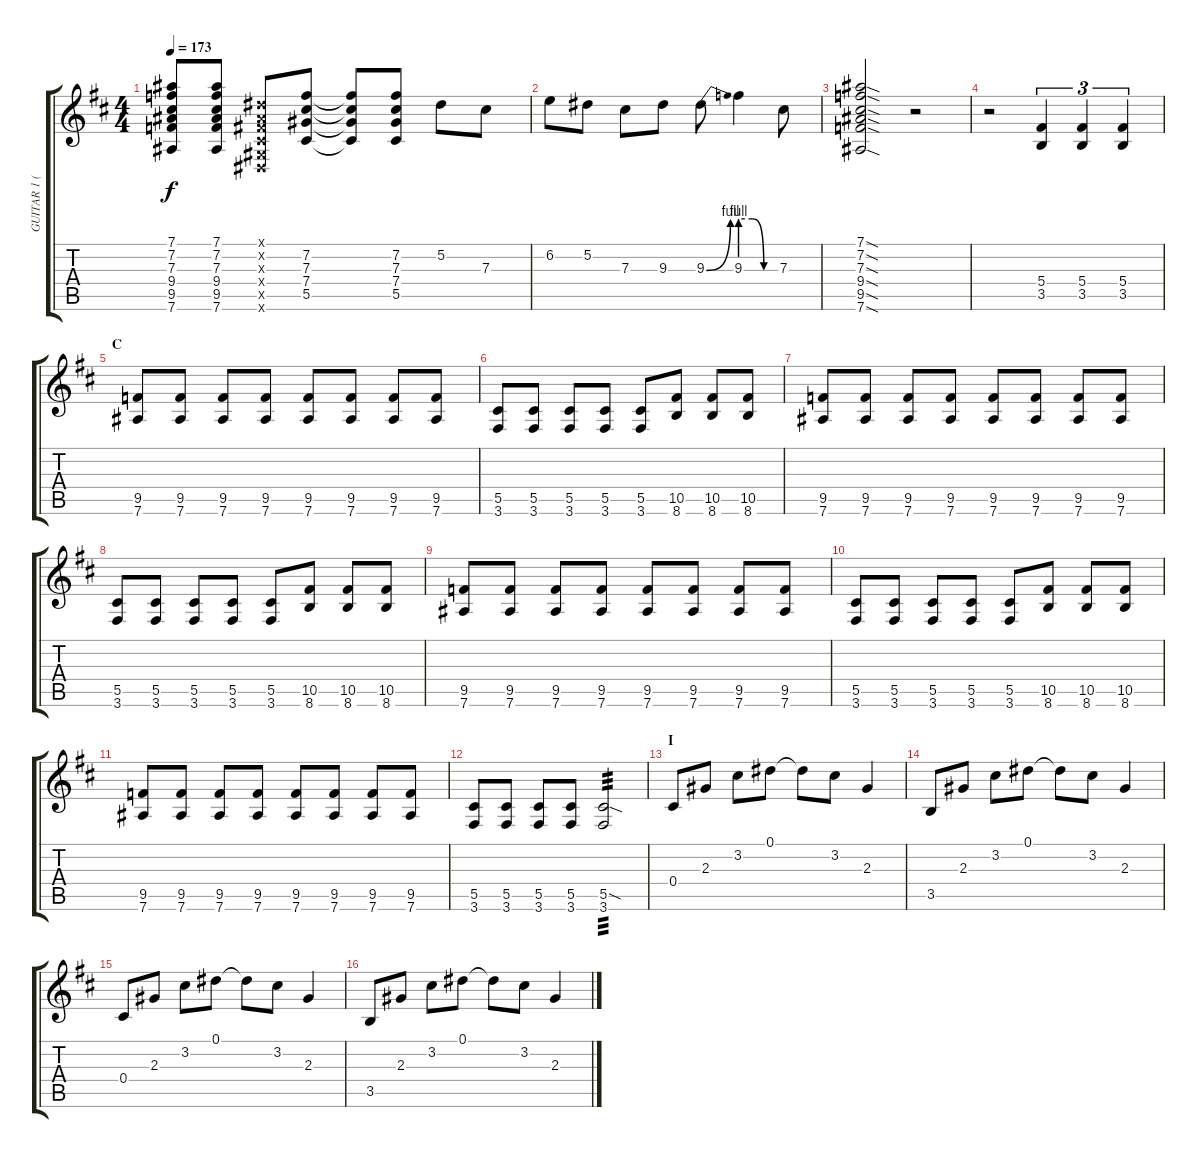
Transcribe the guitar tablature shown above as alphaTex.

\track ("GUITAR 1 (RIGHT)" "GUITAR 1 (") {instrument distortionguitar}
\staff {score tabs}
\tuning (Eb4 Bb3 Gb3 Db3 Ab2 Eb2) {hide}
\ts (4 4)
\tempo 173
\clef g2
\ks bminor
(7.1 7.2 7.3 9.4 9.5 7.6).8{dy f} (7.1 7.2 7.3 9.4 9.5 7.6).8 (0.1{x} 0.2{x} 0.3{x} 0.4{x} 0.5{x} 0.6{x}).8 (7.2 7.3 7.4 5.5).8 (7.2{t} 7.3{t} 7.4{t} 5.5{t}).8 (7.2 7.3 7.4 5.5).8 5.2.8 7.3.8 |
6.2.8 5.2.8 7.3.8 9.3.8 9.3{be (bend 0 0 60 4)}.8 9.3{be (custom 0 4 20 4 40 0 60 0)}.4 7.3.8 |
(7.1{sod} 7.2{sod} 7.3{sod} 9.4{sod} 9.5{sod} 7.6{sod}).2 r.2 |
r.2 (5.4 3.5).4{tu (3 2)} (5.4 3.5).4{tu (3 2)} (5.4 3.5).4{tu (3 2)} |
\section ("" "C")
(9.5 7.6).8 (9.5 7.6).8 (9.5 7.6).8 (9.5 7.6).8 (9.5 7.6).8 (9.5 7.6).8 (9.5 7.6).8 (9.5 7.6).8 |
(5.5 3.6).8 (5.5 3.6).8 (5.5 3.6).8 (5.5 3.6).8 (5.5 3.6).8 (10.5 8.6).8 (10.5 8.6).8 (10.5 8.6).8 |
(9.5 7.6).8 (9.5 7.6).8 (9.5 7.6).8 (9.5 7.6).8 (9.5 7.6).8 (9.5 7.6).8 (9.5 7.6).8 (9.5 7.6).8 |
(5.5 3.6).8 (5.5 3.6).8 (5.5 3.6).8 (5.5 3.6).8 (5.5 3.6).8 (10.5 8.6).8 (10.5 8.6).8 (10.5 8.6).8 |
(9.5 7.6).8 (9.5 7.6).8 (9.5 7.6).8 (9.5 7.6).8 (9.5 7.6).8 (9.5 7.6).8 (9.5 7.6).8 (9.5 7.6).8 |
(5.5 3.6).8 (5.5 3.6).8 (5.5 3.6).8 (5.5 3.6).8 (5.5 3.6).8 (10.5 8.6).8 (10.5 8.6).8 (10.5 8.6).8 |
(9.5 7.6).8 (9.5 7.6).8 (9.5 7.6).8 (9.5 7.6).8 (9.5 7.6).8 (9.5 7.6).8 (9.5 7.6).8 (9.5 7.6).8 |
(5.5 3.6).8 (5.5 3.6).8 (5.5 3.6).8 (5.5 3.6).8 (5.5{sod} 3.6).2{tp 3} |
\section ("" "I")
0.4.8 2.3.8 3.2.8 0.1.8 0.1{t}.8 3.2.8 2.3.4 |
3.5.8 2.3.8 3.2.8 0.1.8 0.1{t}.8 3.2.8 2.3.4 |
0.4.8 2.3.8 3.2.8 0.1.8 0.1{t}.8 3.2.8 2.3.4 |
3.5.8 2.3.8 3.2.8 0.1.8 0.1{t}.8 3.2.8 2.3.4
